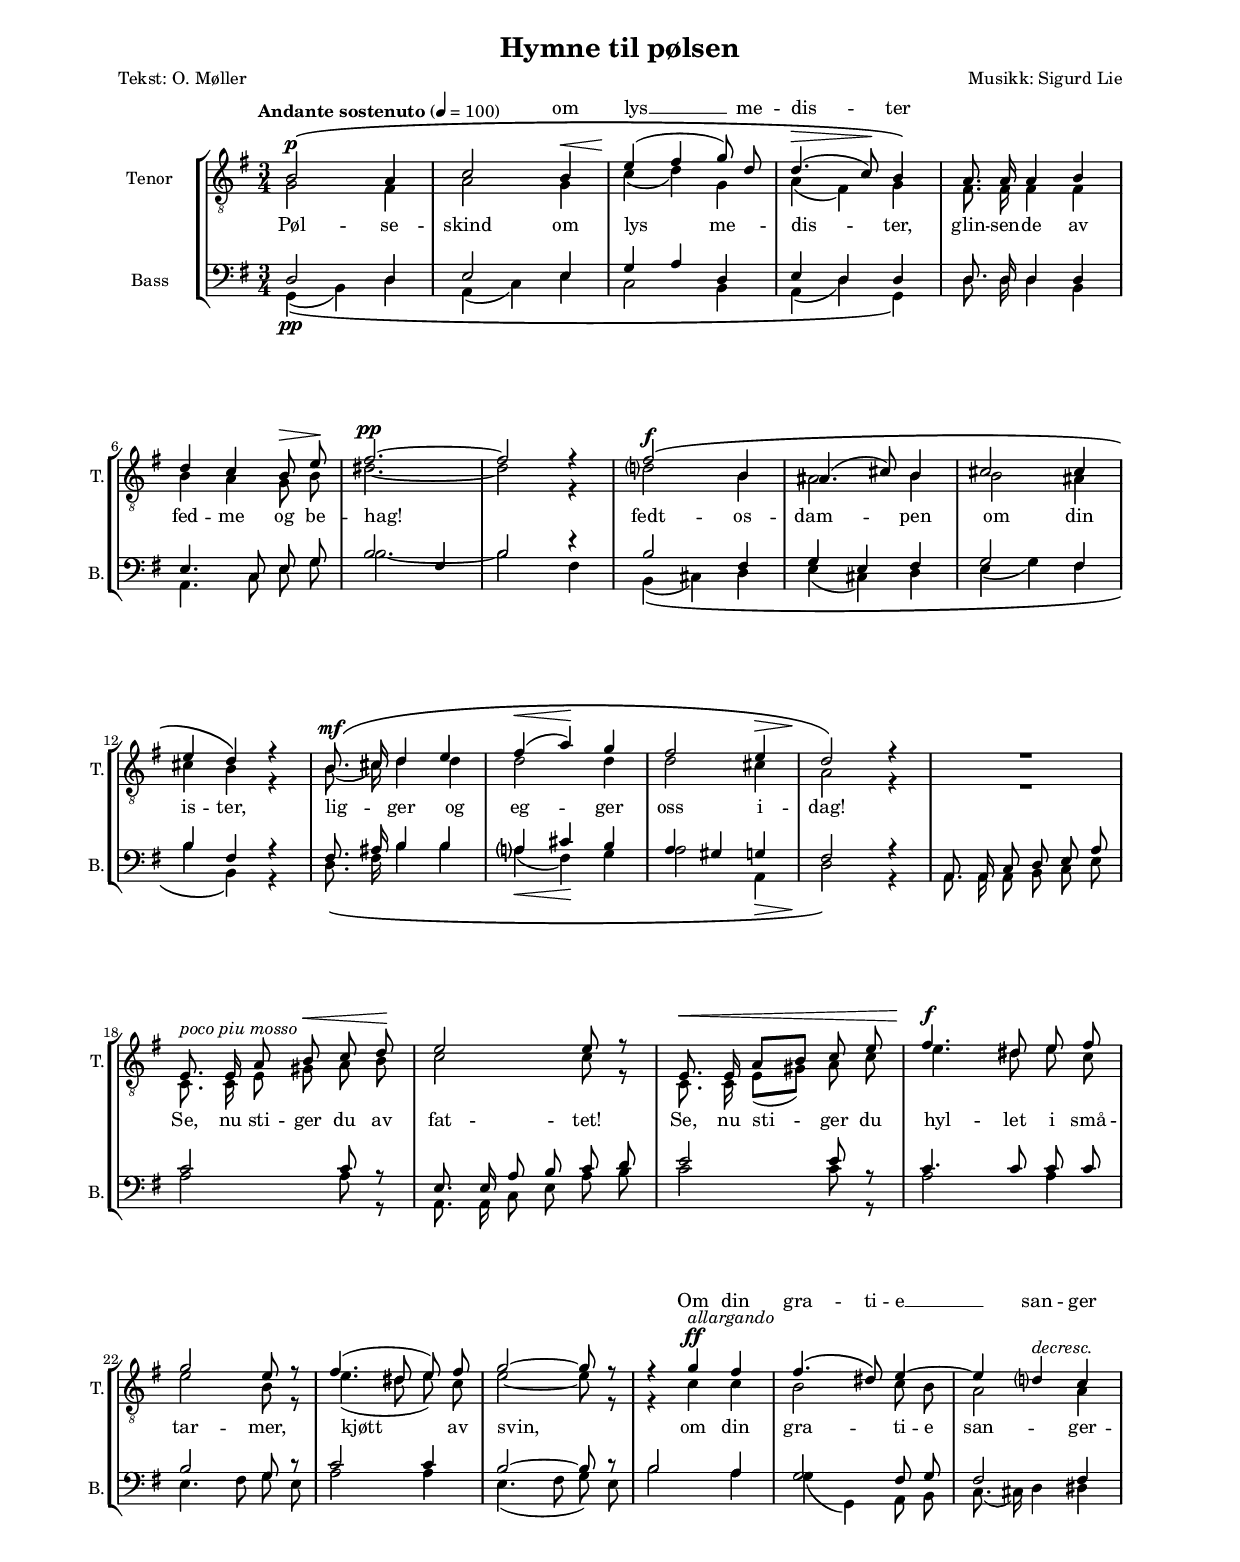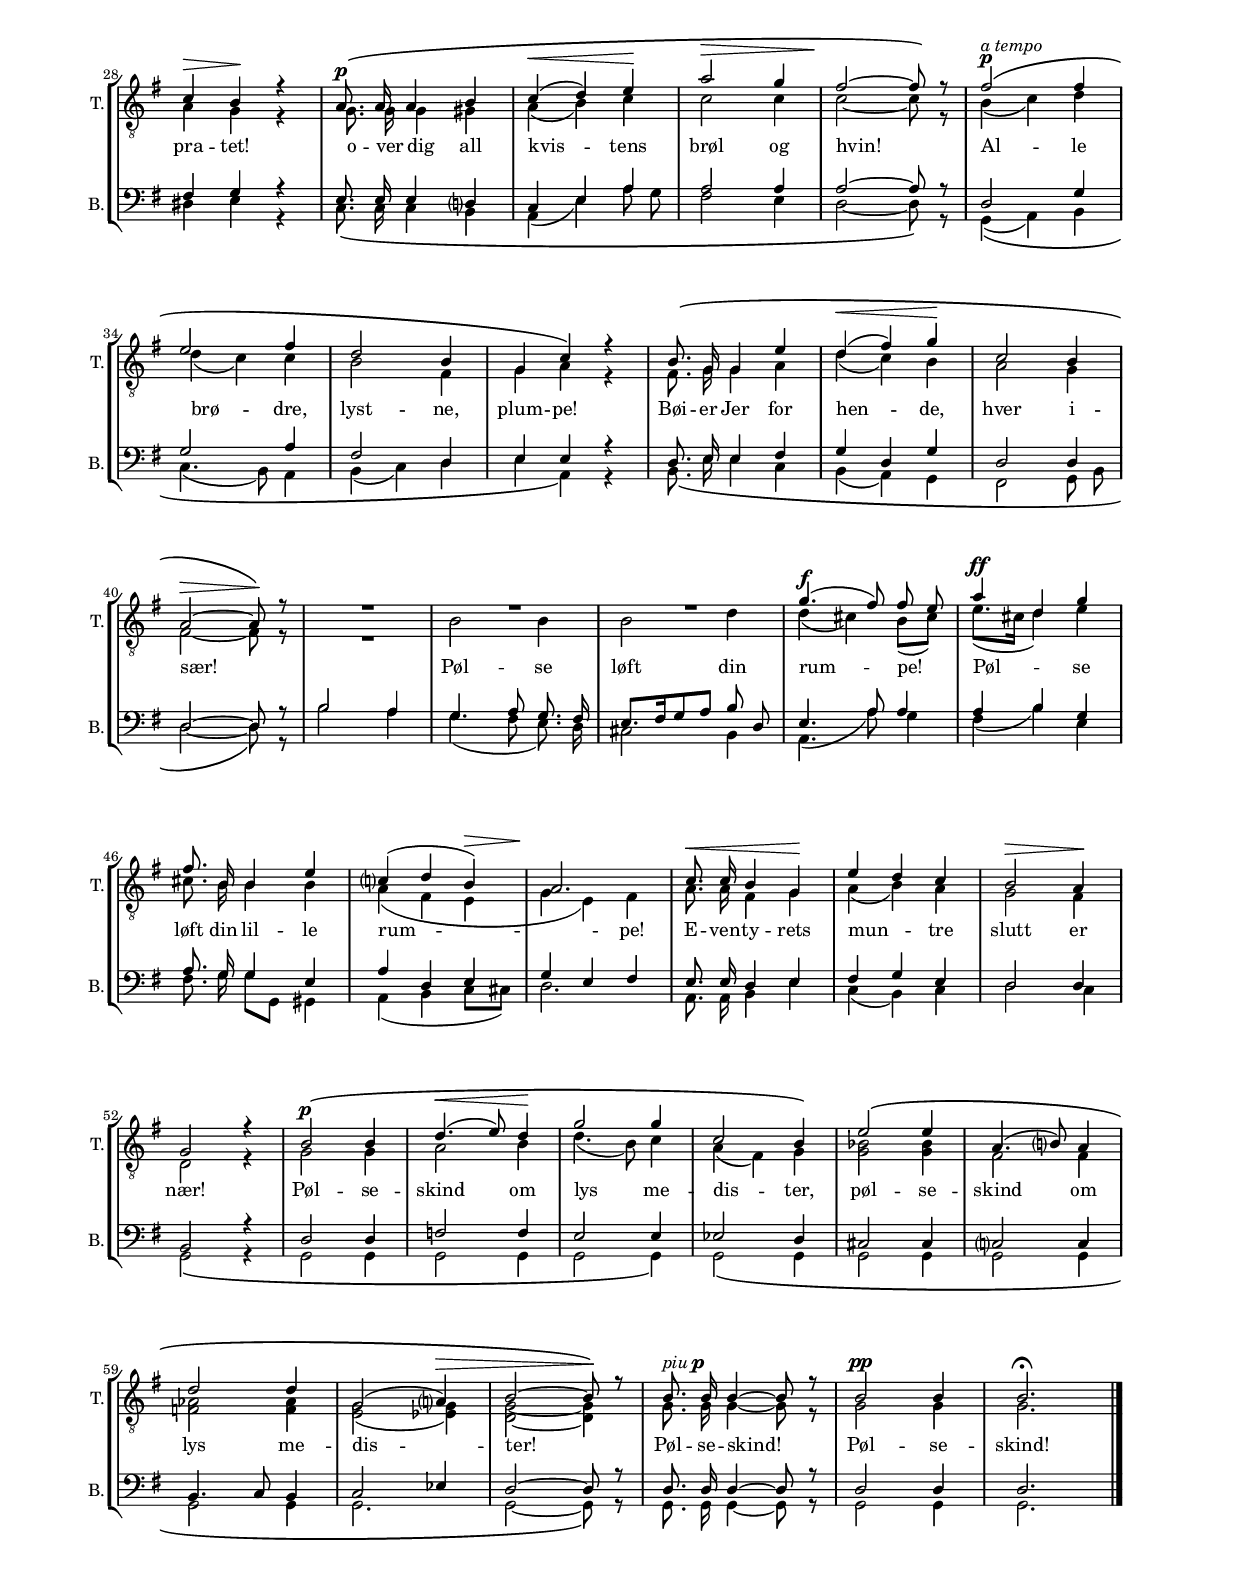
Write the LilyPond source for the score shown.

\version "2.18.2"

#(set-global-staff-size 15.0750126457)
#(set-default-paper-size "a4")
\paper {
  % paper-width = 21.0\cm
  % paper-height = 29.7\cm
  print-page-number = ##f
  top-margin = 1.0\cm
  bottom-margin = 3.0\cm
  left-margin = 2\cm
  right-margin = 2\cm
}

\header {
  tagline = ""
}


\layout {
	\context {
	  \Lyrics
	  % **** Prevents lyrics from running too close together
	  %\override LyricSpace #'minimum-distance = #0.8
	  % **** Makes the text of lyrics a little smaller
	  %\override LyricText #'font-size = #-1
	  % **** Moves lines of lyrics closer together
	  %\override VerticalAxisGroup #'minimum-Y-extent = #'(-1 . 1)
	}
}


\header {
  title = "Hymne til pølsen"
  poet = "Tekst: O. Møller"
  composer = "Musikk: Sigurd Lie"
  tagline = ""
}

\layout {
  \context { \Score
  % skipBars = ##t
  % autoBeaming = ##f
}
	}

lyricFirstTenor = \lyricmode {
  \repeat unfold 3 { \skip 1 }
  om lys __ me -- dis -- ter
  \repeat unfold 48 { \skip 1 }
  Om din gra -- ti -- e __
  san -- ger
}

lyricSecondTenor = \lyricmode {
  Pøl -- se -- skind om lys me -- dis -- ter,
  glin -- sen -- de av fed -- me og be -- hag!

  % Med
  fedt -- os -- dam -- pen om din is -- ter,
  lig -- ger og eg -- ger oss i -- dag!

  Se, nu sti -- ger du av fat -- tet!
  Se, nu sti -- ger du
  hyl -- let i små -- tar -- mer, kjøtt av svin,
  om din gra -- ti -- e san -- ger -- pra -- tet!
  o -- ver dig all kvis -- tens brøl og hvin!

  Al -- le brø -- dre, lyst -- ne, plum -- pe!
  Bøi -- er Jer for hen -- de, hver i -- sær!

  Pøl -- se løft din rum -- pe!
  Pøl -- se løft din lil -- le rum -- pe!

  E -- ven -- ty -- rets mun -- tre slutt er nær!

  Pøl -- se -- skind om lys me -- dis -- ter,
  pøl -- se -- skind om lys me -- dis -- ter!

  Pøl -- se -- skind! Pøl -- se -- skind!
}

	PartPOneVoiceOne =  \relative b {
	  \autoBeamOff
	  \voiceOne
	  \clef "treble_8" \key g \major \time 3/4 | % 1
	  \tempo "Andante sostenuto" 4=100


	  \override PhrasingSlur.outside-staff-priority=#999

	  b2\(^\p a4 | % 2
	  c2 b4^\< | % 3
	  e4(\! fis4 g8) d8 | % 4
	  d4.(^\> c8)\! b4\) | % 5
	  a8. a16 a4 b4 \break | % 6
	  d4 c4 b8^\> e8\! | % 7
	  fis2.^\pp ~ | % 8
	  fis2 r4 | % 9
	  fis2\(^\f b,4 | \barNumberCheck #10
	  ais4.( cis8) b4 | % 11
	  cis2 cis4 \break | % 12
	  e4 d4\) r4 | % 13
	  b8.\(^\mf cis16 d4 e4 | % 14
	  fis4(^\< a4)\! g4 | % 15
	  fis2 e4^\> | % 16
	  d2\!\) r4 | % 17
	  R2. \break | % 18

	  e,8.^\markup { \italic { poco piu mosso } } e16 a8 b8^\< c8 d8\! | % 19
	  e2 e8 r8 | \barNumberCheck #20
	  e,8.^\< e16 a8[ b8] c8 e8 | % 21
	  fis4.^\f dis8 e8 fis8 \break | % 22
	  g2 e8 r8 | % 23
	  fis4.( dis8 e8) fis8 | % 24
	  g2 ~ g8 r8 | % 25
	  r4 g4^\ff^\markup { \italic { allargando } } fis4 | % 26
	  fis4.\( dis8\) e4 ~ | % 27
	  e4 d4^\markup { \italic { decresc. } } c4 \pageBreak | % 28
	  c4^\> b4\! r4 | % 29
	  a8.^\p\( a16 a4 b4 | \barNumberCheck #30
	  c4(^\< d4) e4\! | % 31
	  a2^\> g4 | % 32
	  fis2\! ~ fis8\) r8 | % 33
	  fis2\(^\p^\markup { \italic { a tempo } } fis4 \break | % 34
	  e2 fis4 | % 35
	  d2 b4 | % 36
	  g4 c4\) r4 | % 37
	  b8.\( g16 g4 e'4 | % 38
	  d4(^\< fis4) g4\! | % 39
	  c,2 b4 \break | \barNumberCheck #40
	  a2^\> ~ a8\!\) r8 | % 41
	  R2. | % 42
	  R2. | % 43
	  R2. | % 44
	  g'4.(^\f fis8) fis8 e8 | % 45
	  a4^\ff d,4 g4 \break  | % 46
	  fis8. b,16 b4 e4 | % 47
	  c4( d4 b4)^\> | % 48
	  a2.\! | % 49
	  c8.^\< c16 b4 g4\! | \barNumberCheck #50
	  e'4 d4 c4 | % 51
	  b2^\> a4\! \break | % 52
	  g2 r4 | % 53
	  b2^\p\( b4 | % 54
	  d4.(^\< e8) d4\! | % 55
	  g2 g4 | % 56
	  c,2 b4\) | % 57
	  e2\( e4 | % 58
	  a,4.( b8) a4 \break | % 59
	  d2 d4 | \barNumberCheck #60
	  g,2( a4^\>) | % 61
	  b2 ~ b8\!\) r8 | % 62
	  b8.^\markup { \italic { piu \concat { \dynamic { p } } } } b16 b4 ~ b8 r8 | % 63
	  b2^\pp b4 | % 64
	  b2.^\fermata \bar "|."
	}

	PartPTwoVoiceOne =  \relative g {
	  \autoBeamOff
	  \voiceTwo
	  \clef "treble_8" \key g \major \time 3/4
	  g2 fis4 | % 2
	  a2 g4 | % 3
	  c4( d4) g,4 | % 4
	  a4( fis4) g4 | % 5
	  fis8. fis16 fis4 fis4 | % 6
	  b4 a4 g8 b8 | % 7
	  dis2. ~ | % 8
	  dis2 r4 | % 9
	  d2 b4 | \barNumberCheck #10
	  ais2 b4 | % 11
	  b2 ais4 | % 12
	  cis4 b4 r4 | % 13
	  b8.( cis16) d4 d4 | % 14
	  d2 d4 | % 15
	  d2 cis4 | % 16
	  a2 r4 | % 17
	  R2. | % 18
	  c,8. c16 e8 gis8 a8 b8 | % 19
	  c2 c8 r8 | \barNumberCheck #20
	  c,8. c16 e8[( gis8)] a8 c8 | % 21
	  e4. dis8 e8 c8 | % 22
	  e2 b8 r8 | % 23
	  e4.( dis8 e8) c8 | % 24
	  e2 ~ e8 r8 | % 25
	  r4 c4 c4 | % 26
	  b2 c8 b8 | % 27
	  a2 a4 | % 28
	  a4 g4 r4 | % 29
	  g8. g16 g4 gis4 | \barNumberCheck #30
	  a4( b4) c4 | % 31
	  c2 c4 | % 32
	  c2 ~ c8 r8 | % 33
	  b4( c4) d4 | % 34
	  d4( c4) c4 | % 35
	  b2 fis4 | % 36
	  g4 a4 r4 | % 37
	  fis8. g16 g4 a4 | % 38
	  d4( c4) b4 | % 39
	  a2 g4 | \barNumberCheck #40
	  fis2 ~ fis8 r8 | % 41
	  R2. | % 42
	  b2 b4 | % 43
	  b2 d4 | % 44
	  d4( cis4) b8[( cis8)] | % 45
	  e8.([ cis16] d4) e4 | % 46
	  cis8. b16 b4 b4 | % 47
	  a4( fis4 e4 | % 48
	  g4 e4) fis4 | % 49
	  a8. a16 fis4 g4 | \barNumberCheck #50
	  a4( b4) a4 | % 51
	  g2 fis4 | % 52
	  d2 r4 | % 53
	  g2 g4 | % 54
	  a2 b4 | % 55
	  d4.( b8) c4 | % 56
	  a4( fis4) g4 | % 57
	  <g bes>2 <g bes>4 | % 58
	  fis2 fis4 | % 59
	  <f aes>2 <f aes>4 | \barNumberCheck #60
	  <e g>2( <es g>4) | % 61
	  <d g>2 ~ <d g>4 | % 62
	  g8. g16 g4 ~ g8 r8 | % 63
	  g2 g4 | % 64
	  g2. \bar "|."
	}

	PartPThreeVoiceOne =  \relative d {
	  \autoBeamOff
	  \voiceOne
	  \clef "bass" \key g \major \time 3/4 d2 d4 | % 2
	  e2 e4 | % 3
	  g4 a4 d,4 | % 4
	  e4 d4 d4 | % 5
	  d8. d16 d4 d4 | % 6
	  e4. c8 e8 g8 | % 7
	  b2 fis4 | % 8
	  b2 r4 | % 9
	  b2 fis4 | \barNumberCheck #10
	  g4 e4 fis4 | % 11
	  g2 fis4 | % 12
	  b4 fis4 r4 | % 13
	  fis8. ais16 b4 b4 | % 14
	  a4 cis4 b4 | % 15
	  a4 gis4 g4 | % 16
	  fis2 r4 | % 17
	  a,8. a16 c8 d8 e8 a8 | % 18
	  c2 c8 r8 | % 19
	  e,8. e16 a8 b8 c8 d8 | \barNumberCheck #20
	  e2 e8 r8 | % 21
	  c4. c8 c8 c8 | % 22
	  b2 g8 r8 | % 23
	  c2 c4 | % 24
	  b2 ~ b8 r8 | % 25
	  b2 a4 | % 26
	  g2 fis8 g8 | % 27
	  fis2 fis4 | % 28
	  fis4 g4 r4 | % 29
	  e8. e16 e4 d4 | \barNumberCheck #30
	  c4 e4 a4 | % 31
	  a2 a4 | % 32
	  a2 ~ a8 r8 | % 33
	  d,2 g4 | % 34
	  g2 a4 | % 35
	  fis2 d4 | % 36
	  e4 e4 r4 | % 37
	  d8. e16 e4 fis4 | % 38
	  g4 d4 g4 | % 39
	  d2 d4 | \barNumberCheck #40
	  d2 ~ d8 r8 | % 41
	  b'2 a4 | % 42
	  g4. a8 g8. fis16 | % 43
	  e8.[ fis16 g8 a8] b8 d,8 | % 44
	  e4. a8 a4 | % 45
	  a4 b4 g4 | % 46
	  a8. g16 g4 e4 | % 47
	  a4 d,4 e4 | % 48
	  g4 e4 fis4 | % 49
	  e8. e16 d4 e4 | \barNumberCheck #50
	  fis4 g4 e4 | % 51
	  d2 d4 | % 52
	  b2 r4 | % 53
	  d2 d4 | % 54
	  f2 f4 | % 55
	  e2 e4 | % 56
	  es2 d4 | % 57
	  cis2 cis4 | % 58
	  c2 c4 | % 59
	  b4. c8 b4 | \barNumberCheck #60
	  c2 es4 | % 61
	  d2 ~ d8 r8 | % 62
	  d8. d16 d4 ~ d8 r8 | % 63
	  d2 d4 | % 64
	  d2. \bar "|."
	}

	PartPFourVoiceOne =  \relative g, {
	  \autoBeamOff
	  \voiceTwo
	  \clef "bass" \key g \major \time 3/4
	  \override PhrasingSlur.outside-staff-priority=#999
	  g4(\(\pp b4) d4 | % 2
	  a4( c4) e4 | % 3
	  c2 b4 | % 4
	  a4( d4) g,4\) | % 5
	  d'8. d16 d4 b4 | % 6
	  a4. c8 e8 g8 | % 7
	  b2. ~ | % 8
	  b2 fis4 | % 9
	  b,4(\( cis4) d4 | \barNumberCheck #10
	  e4( cis4) d4 | % 11
	  e4( g4) fis4 | % 12
	  b4 b,4\) r4 | % 13
	  d8.\( fis16 b4 b4 | % 14
	  a4(\< fis4)\! g4 | % 15
	  a2 a,4\> | % 16
	  d2\)\! r4 | % 17
	  a8. a16 a8 b8 c8 e8 | % 18
	  a2 a8 r8 | % 19
	  a,8. a16 c8 e8 a8 b8 | \barNumberCheck #20
	  c2 c8 r8 | % 21
	  a2 a4 | % 22
	  e4. fis8 g8 e8 | % 23
	  a2 a4 | % 24
	  e4.( fis8 g8) e8 | % 25
	  b'2 a4 | % 26
	  g4( g,4) a8 b8 | % 27
	  c8.( cis16) d4 dis4 | % 28
	  dis4 e4 r4 | % 29
	  c8.\( c16 c4 b4 | \barNumberCheck #30
	  a4( e'4) a8 g8 | % 31
	  fis2 e4 | % 32
	  d2 ~ d8\) r8 | % 33
	  g,4(\( a4) b4 | % 34
	  c4.( b8) a4 | % 35
	  b4( c4) d4 | % 36
	  e4 a,4\) r4 | % 37
	  b8.\( e16 e4 c4 | % 38
	  b4( a4) g4 | % 39
	  fis2 g8 b8 | \barNumberCheck #40
	  d2 ~ d8\) r8 | % 41
	  b'2 a4 | % 42
	  g4.( fis8 e8.) d16 | % 43
	  cis2 b4 | % 44
	  a4.( a'8) g4 | % 45
	  fis4( b4) e,4 | % 46
	  fis8. g16 g8[ g,8] gis4 | % 47
	  a4( b4 c8[ cis8]) | % 48
	  d2. | % 49
	  a8. a16 b4 e4 | \barNumberCheck #50
	  c4( b4) c4 | % 51
	  d2 c4 | % 52
	  g2\( r4 | % 53
	  g2 g4 | % 54
	  g2 g4 | % 55
	  g2 g4\) | % 56
	  g2\( g4 | % 57
	  g2 g4 | % 58
	  g2 g4 | % 59
	  g2 g4 | \barNumberCheck #60
	  g2. | % 61
	  g2 ~ g8\) r8 | % 62
	  g8. g16 g4 ~ g8 r8 | % 63
	  g2 g4 | % 64
	  g2. \bar "|."
	}


	% The score definition
	\score {
	  \new StaffGroup <<
		\new Lyrics \with { alignAboveContext = "staff" } { }

		\new Lyrics = "firstTenor" \with {
		  % lyrics above a staff should have this override
		  \override VerticalAxisGroup.staff-affinity = #DOWN
		}
		\new Staff <<
		  \set Staff.instrumentName = "Tenor"
		  \set Staff.shortInstrumentName = "T."
		  \context Staff <<
			\accidentalStyle modern-voice-cautionary
			\new Voice = "PartPOneVoiceOne" { \PartPOneVoiceOne }
			\new Voice = "PartPTwoVoiceOne" { \PartPTwoVoiceOne }
			\context Lyrics = "firstTenor" { \lyricsto "PartPOneVoiceOne" \lyricFirstTenor }
			\new Lyrics { \lyricsto "PartPTwoVoiceOne" \lyricSecondTenor }
		  >>
		>>
		\new Staff <<
		  \set Staff.instrumentName = "Bass"
		  \set Staff.shortInstrumentName = "B."
		  \context Staff <<
			\accidentalStyle modern-voice-cautionary
			\context Voice = "PartPThreeVoiceOne" { \PartPThreeVoiceOne }
			\context Voice = "PartPFourVoiceOne" { \PartPFourVoiceOne }
		  >>
		>>
	  >>
	  \layout {}
	  \midi {}
	}
